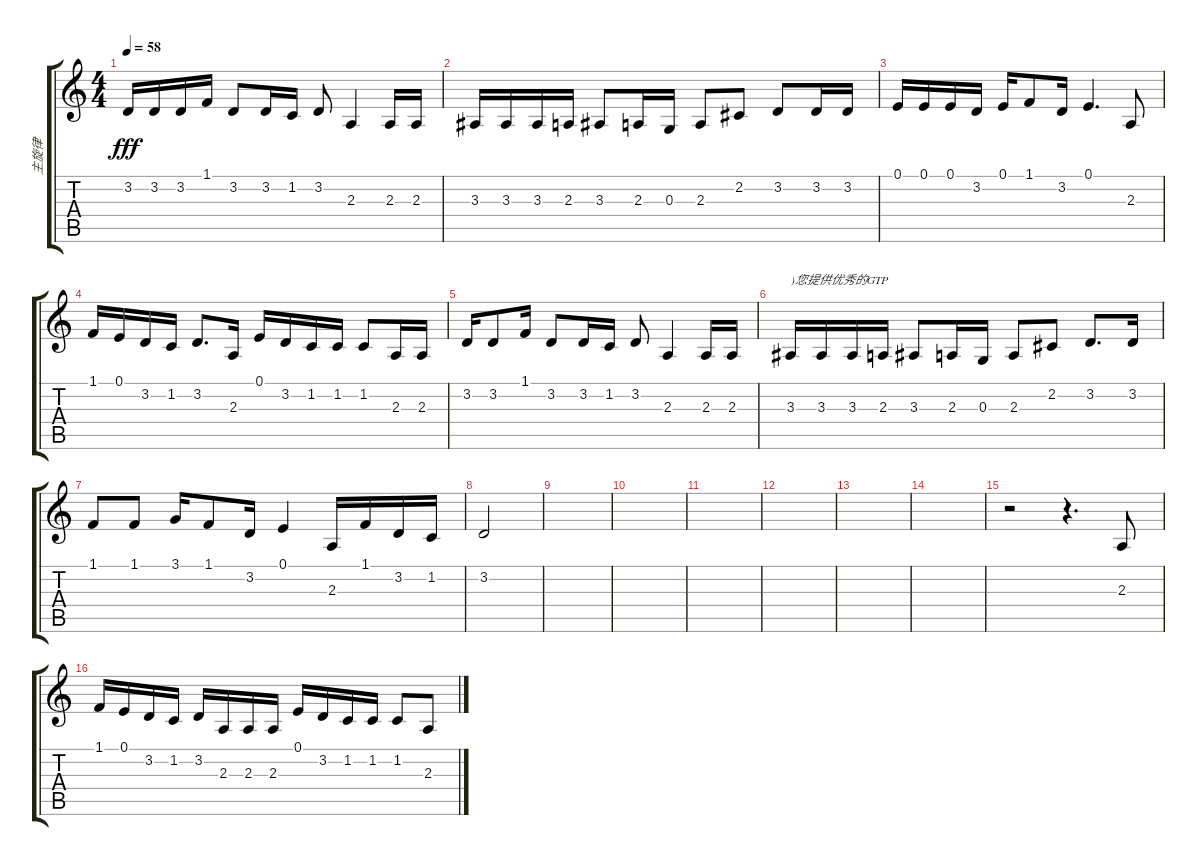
\track ("主旋律" "主旋律") {instrument tangoaccordion}
\staff {score tabs}
\tuning (E4 B3 G3 D3 A2 E2) {hide}
\ts (4 4)
\tempo 58
\clef g2
\ks c
3.2.16{dy fff} 3.2.16 3.2.16 1.1.16 3.2.8 3.2.16 1.2.16 3.2.8 2.3.4 2.3.16 2.3.16 |
3.3.16 3.3.16 3.3.16 2.3.16 3.3.8 2.3.16 0.3.16 2.3.8 2.2.8 3.2.8 3.2.16 3.2.16 |
0.1.16 0.1.16 0.1.16 3.2.16 0.1.16 1.1.8 3.2.16 0.1.4{d} 2.3.8 |
1.1.16 0.1.16 3.2.16 1.2.16 3.2.8{d} 2.3.16 0.1.16 3.2.16 1.2.16 1.2.16 1.2.8 2.3.16 2.3.16 |
3.2.16 3.2.8 1.1.16 3.2.8 3.2.16 1.2.16 3.2.8 2.3.4 2.3.16 2.3.16 |
3.3.16{txt ")您提供优秀的GTP"} 3.3.16 3.3.16 2.3.16 3.3.8 2.3.16 0.3.16 2.3.8 2.2.8 3.2.8{d} 3.2.16 |
1.1.8 1.1.8 3.1.16 1.1.8 3.2.16 0.1.4 2.3.16 1.1.16 3.2.16 1.2.16 |
3.2.2 |
|
|
|
|
|
|
r.2 r.4{d} 2.3.8 |
1.1.16 0.1.16 3.2.16 1.2.16 3.2.16 2.3.16 2.3.16 2.3.16 0.1.16 3.2.16 1.2.16 1.2.16 1.2.8 2.3.8
